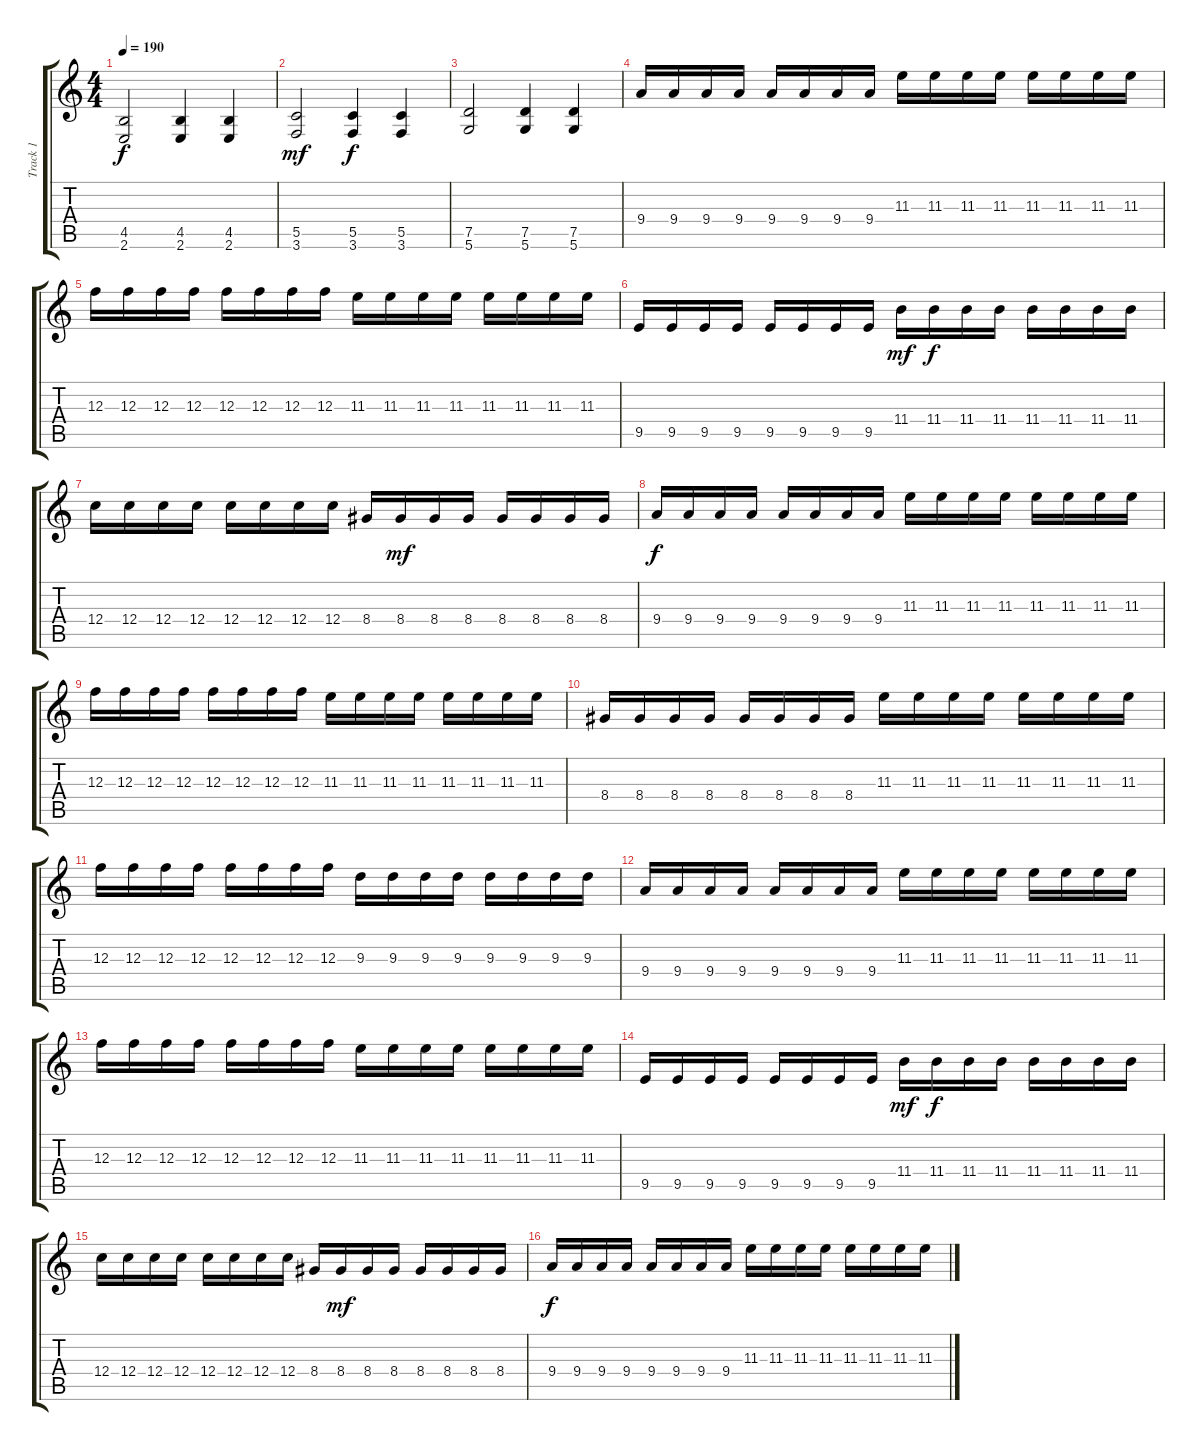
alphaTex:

\track ("Track 1" "Track 1") {instrument distortionguitar}
\staff {score tabs}
\tuning (D4 A3 F3 C3 G2 D2) {hide}
\ts (4 4)
\tempo 190
\clef g2
\ks c
(4.5 2.6).2{dy f} (4.5 2.6).4 (4.5 2.6).4 |
(5.5 3.6).2{dy mf} (5.5 3.6).4{dy f} (5.5 3.6).4 |
(7.5 5.6).2 (7.5 5.6).4 (7.5 5.6).4 |
9.4.16 9.4.16 9.4.16 9.4.16 9.4.16 9.4.16 9.4.16 9.4.16 11.3.16 11.3.16 11.3.16 11.3.16 11.3.16 11.3.16 11.3.16 11.3.16 |
12.3.16 12.3.16 12.3.16 12.3.16 12.3.16 12.3.16 12.3.16 12.3.16 11.3.16 11.3.16 11.3.16 11.3.16 11.3.16 11.3.16 11.3.16 11.3.16 |
9.5.16 9.5.16 9.5.16 9.5.16 9.5.16 9.5.16 9.5.16 9.5.16 11.4.16{dy mf} 11.4.16{dy f} 11.4.16 11.4.16 11.4.16 11.4.16 11.4.16 11.4.16 |
12.4.16 12.4.16 12.4.16 12.4.16 12.4.16 12.4.16 12.4.16 12.4.16 8.4.16 8.4.16{dy mf} 8.4.16 8.4.16 8.4.16 8.4.16 8.4.16 8.4.16 |
9.4.16{dy f} 9.4.16 9.4.16 9.4.16 9.4.16 9.4.16 9.4.16 9.4.16 11.3.16 11.3.16 11.3.16 11.3.16 11.3.16 11.3.16 11.3.16 11.3.16 |
12.3.16 12.3.16 12.3.16 12.3.16 12.3.16 12.3.16 12.3.16 12.3.16 11.3.16 11.3.16 11.3.16 11.3.16 11.3.16 11.3.16 11.3.16 11.3.16 |
8.4.16 8.4.16 8.4.16 8.4.16 8.4.16 8.4.16 8.4.16 8.4.16 11.3.16 11.3.16 11.3.16 11.3.16 11.3.16 11.3.16 11.3.16 11.3.16 |
12.3.16 12.3.16 12.3.16 12.3.16 12.3.16 12.3.16 12.3.16 12.3.16 9.3.16 9.3.16 9.3.16 9.3.16 9.3.16 9.3.16 9.3.16 9.3.16 |
9.4.16 9.4.16 9.4.16 9.4.16 9.4.16 9.4.16 9.4.16 9.4.16 11.3.16 11.3.16 11.3.16 11.3.16 11.3.16 11.3.16 11.3.16 11.3.16 |
12.3.16 12.3.16 12.3.16 12.3.16 12.3.16 12.3.16 12.3.16 12.3.16 11.3.16 11.3.16 11.3.16 11.3.16 11.3.16 11.3.16 11.3.16 11.3.16 |
9.5.16 9.5.16 9.5.16 9.5.16 9.5.16 9.5.16 9.5.16 9.5.16 11.4.16{dy mf} 11.4.16{dy f} 11.4.16 11.4.16 11.4.16 11.4.16 11.4.16 11.4.16 |
12.4.16 12.4.16 12.4.16 12.4.16 12.4.16 12.4.16 12.4.16 12.4.16 8.4.16 8.4.16{dy mf} 8.4.16 8.4.16 8.4.16 8.4.16 8.4.16 8.4.16 |
9.4.16{dy f} 9.4.16 9.4.16 9.4.16 9.4.16 9.4.16 9.4.16 9.4.16 11.3.16 11.3.16 11.3.16 11.3.16 11.3.16 11.3.16 11.3.16 11.3.16
